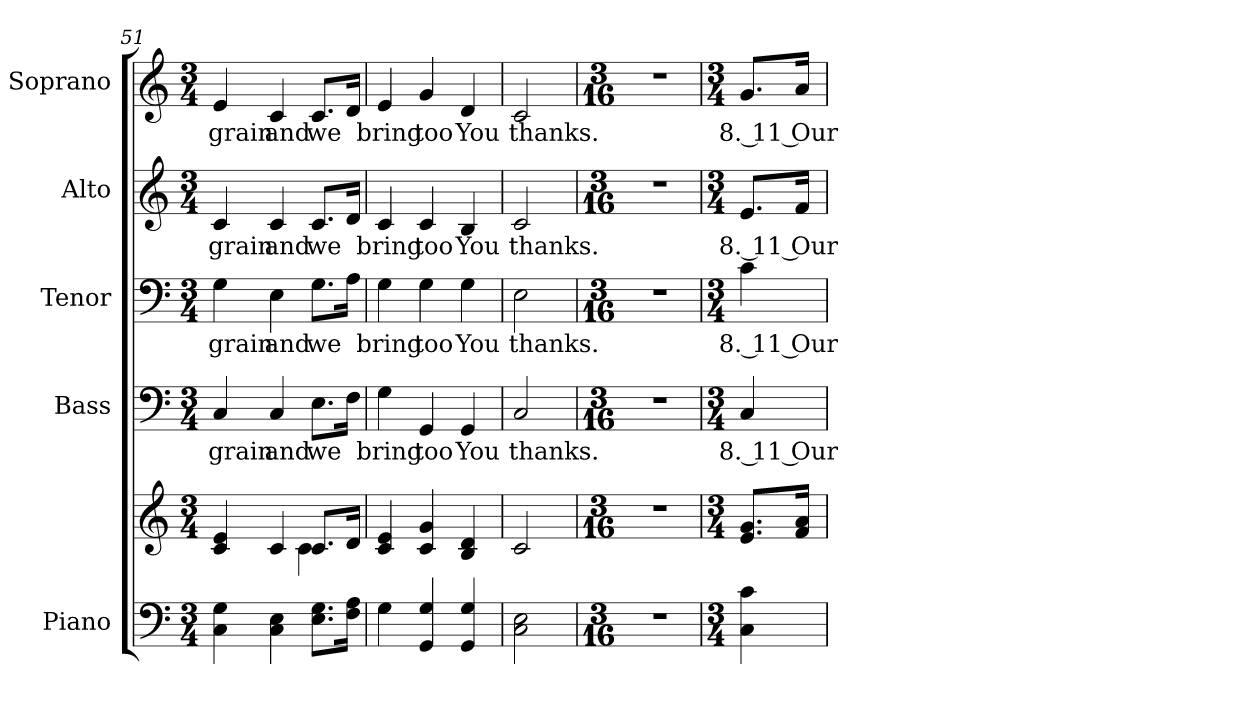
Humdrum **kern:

**kern	**kern	**kern	**text	**kern	**text	**kern	**text	**kern	**text
*part5	*part5	*part4	*part4	*part3	*part3	*part2	*part2	*part1	*part1
*staff6	*staff5	*staff4	*staff4	*staff3	*staff3	*staff2	*staff2	*staff1	*staff1
*I"Piano	*	*I"Bass	*	*I"Tenor	*	*I"Alto	*	*I"Soprano	*
*I'Pno.	*	*I'B.	*	*I'T.	*	*I'A.	*	*I'S.	*
*clefF4	*clefG2	*clefF4	*	*clefF4	*	*clefG2	*	*clefG2	*
*k[]	*k[]	*k[]	*	*k[]	*	*k[]	*	*k[]	*
*C:	*C:	*C:	*	*C:	*	*C:	*	*C:	*
*M3/4	*M3/4	*M3/4	*	*M3/4	*	*M3/4	*	*M3/4	*
=51	=51	=51	=51	=51	=51	=51	=51	=51	=51
*	*^	*	*	*	*	*	*	*	*
!	!	!	!	!LO:LY:b:color=#000000	!	!	!	!	!	!
!	!	!	!	!	!	!LO:LY:b:color=#000000	!	!	!	!
!	!	!	!	!	!	!	!	!LO:LY:b:color=#000000	!	!
!	!	!	!	!	!	!	!	!	!	!LO:LY:b:color=#000000
4Ci\ 4Gi	4ci/ 4ei	2ryy	4Ci/	grain	4Gi\	grain	4ci/	grain	4ei/	grain
!	!	!	!	!LO:LY:b:color=#000000	!	!	!	!	!	!
!	!	!	!	!	!	!LO:LY:b:color=#000000	!	!	!	!
!	!	!	!	!	!	!	!	!LO:LY:b:color=#000000	!	!
!	!	!	!	!	!	!	!	!	!	!LO:LY:b:color=#000000
4Ci\ 4Ei	4ci/	.	4Ci/	and	4Ei\	and	4ci/	and	4ci/	and
!	!	!	!	!LO:LY:b:color=#000000	!	!	!	!	!	!
!	!	!	!	!	!	!LO:LY:b:color=#000000	!	!	!	!
!	!	!	!	!	!	!	!	!LO:LY:b:color=#000000	!	!
!	!	!	!	!	!	!	!	!	!	!LO:LY:b:color=#000000
8.Ei\ 8.GiL	8.ci/L	4ci\	8.Ei\L	we	8.Gi\L	we	8.ci/L	we	8.ci/L	we
16Fi\ 16AiJk	16di/Jk	.	16Fi\Jk	.	16Ai\Jk	.	16di/Jk	.	16di/Jk	.
*	*v	*v	*	*	*	*	*	*	*	*
=52	=52	=52	=52	=52	=52	=52	=52	=52	=52
!	!	!	!LO:LY:b:color=#000000	!	!	!	!	!	!
!	!	!	!	!	!LO:LY:b:color=#000000	!	!	!	!
!	!	!	!	!	!	!	!LO:LY:b:color=#000000	!	!
!	!	!	!	!	!	!	!	!	!LO:LY:b:color=#000000
4Gi\	4ci/ 4ei	4Gi\	bring	4Gi\	bring	4ci/	bring	4ei/	bring
!	!	!	!LO:LY:b:color=#000000	!	!	!	!	!	!
!	!	!	!	!	!LO:LY:b:color=#000000	!	!	!	!
!	!	!	!	!	!	!	!LO:LY:b:color=#000000	!	!
!	!	!	!	!	!	!	!	!	!LO:LY:b:color=#000000
4GGi/ 4Gi	4ci/ 4gi	4GGi/	too	4Gi\	too	4ci/	too	4gi/	too
!	!	!	!LO:LY:b:color=#000000	!	!	!	!	!	!
!	!	!	!	!	!LO:LY:b:color=#000000	!	!	!	!
!	!	!	!	!	!	!	!LO:LY:b:color=#000000	!	!
!	!	!	!	!	!	!	!	!	!LO:LY:b:color=#000000
4GGi/ 4Gi	4Bi/ 4di	4GGi/	You	4Gi\	You	4Bi/	You	4di/	You
!!LO:PB:g=z
=53	=53	=53	=53	=53	=53	=53	=53	=53	=53
!	!	!	!LO:LY:b:color=#000000	!	!	!	!	!	!
!	!	!	!	!	!LO:LY:b:color=#000000	!	!	!	!
!	!	!	!	!	!	!	!LO:LY:b:color=#000000	!	!
!	!	!	!	!	!	!	!	!	!LO:LY:b:color=#000000
2Ci\ 2Ei	2ci/	2Ci/	thanks.	2Ei\	thanks.	2ci/	thanks.	2ci/	thanks.
=54	=54	=54	=54	=54	=54	=54	=54	=54	=54
*M3/16	*M3/16	*M3/16	*	*M3/16	*	*M3/16	*	*M3/16	*
!LO:N:vis=1	!LO:N:vis=1	!LO:N:vis=1	!	!LO:N:vis=1	!	!LO:N:vis=1	!	!LO:N:vis=1	!
8.r	8.r	8.r	.	8.r	.	8.r	.	8.r	.
=55	=55	=55	=55	=55	=55	=55	=55	=55	=55
*M3/4	*M3/4	*M3/4	*	*M3/4	*	*M3/4	*	*M3/4	*
!	!	!	!LO:LY:b:color=#000000	!	!	!	!	!	!
!	!	!	!	!	!LO:LY:b:color=#000000	!	!	!	!
!	!	!	!	!	!	!	!LO:LY:b:color=#000000	!	!
!	!	!	!	!	!	!	!	!	!LO:LY:b:color=#000000
4Ci\ 4ci	8.ei/ 8.giL	4Ci/	8. 11 Our	4ci\	8. 11 Our	8.ei/L	8. 11 Our	8.gi/L	8. 11 Our
.	16fi/ 16aiJk	.	.	.	.	16fi/Jk	.	16ai/Jk	.
=	=	=	=	=	=	=	=	=	=
*-	*-	*-	*-	*-	*-	*-	*-	*-	*-
